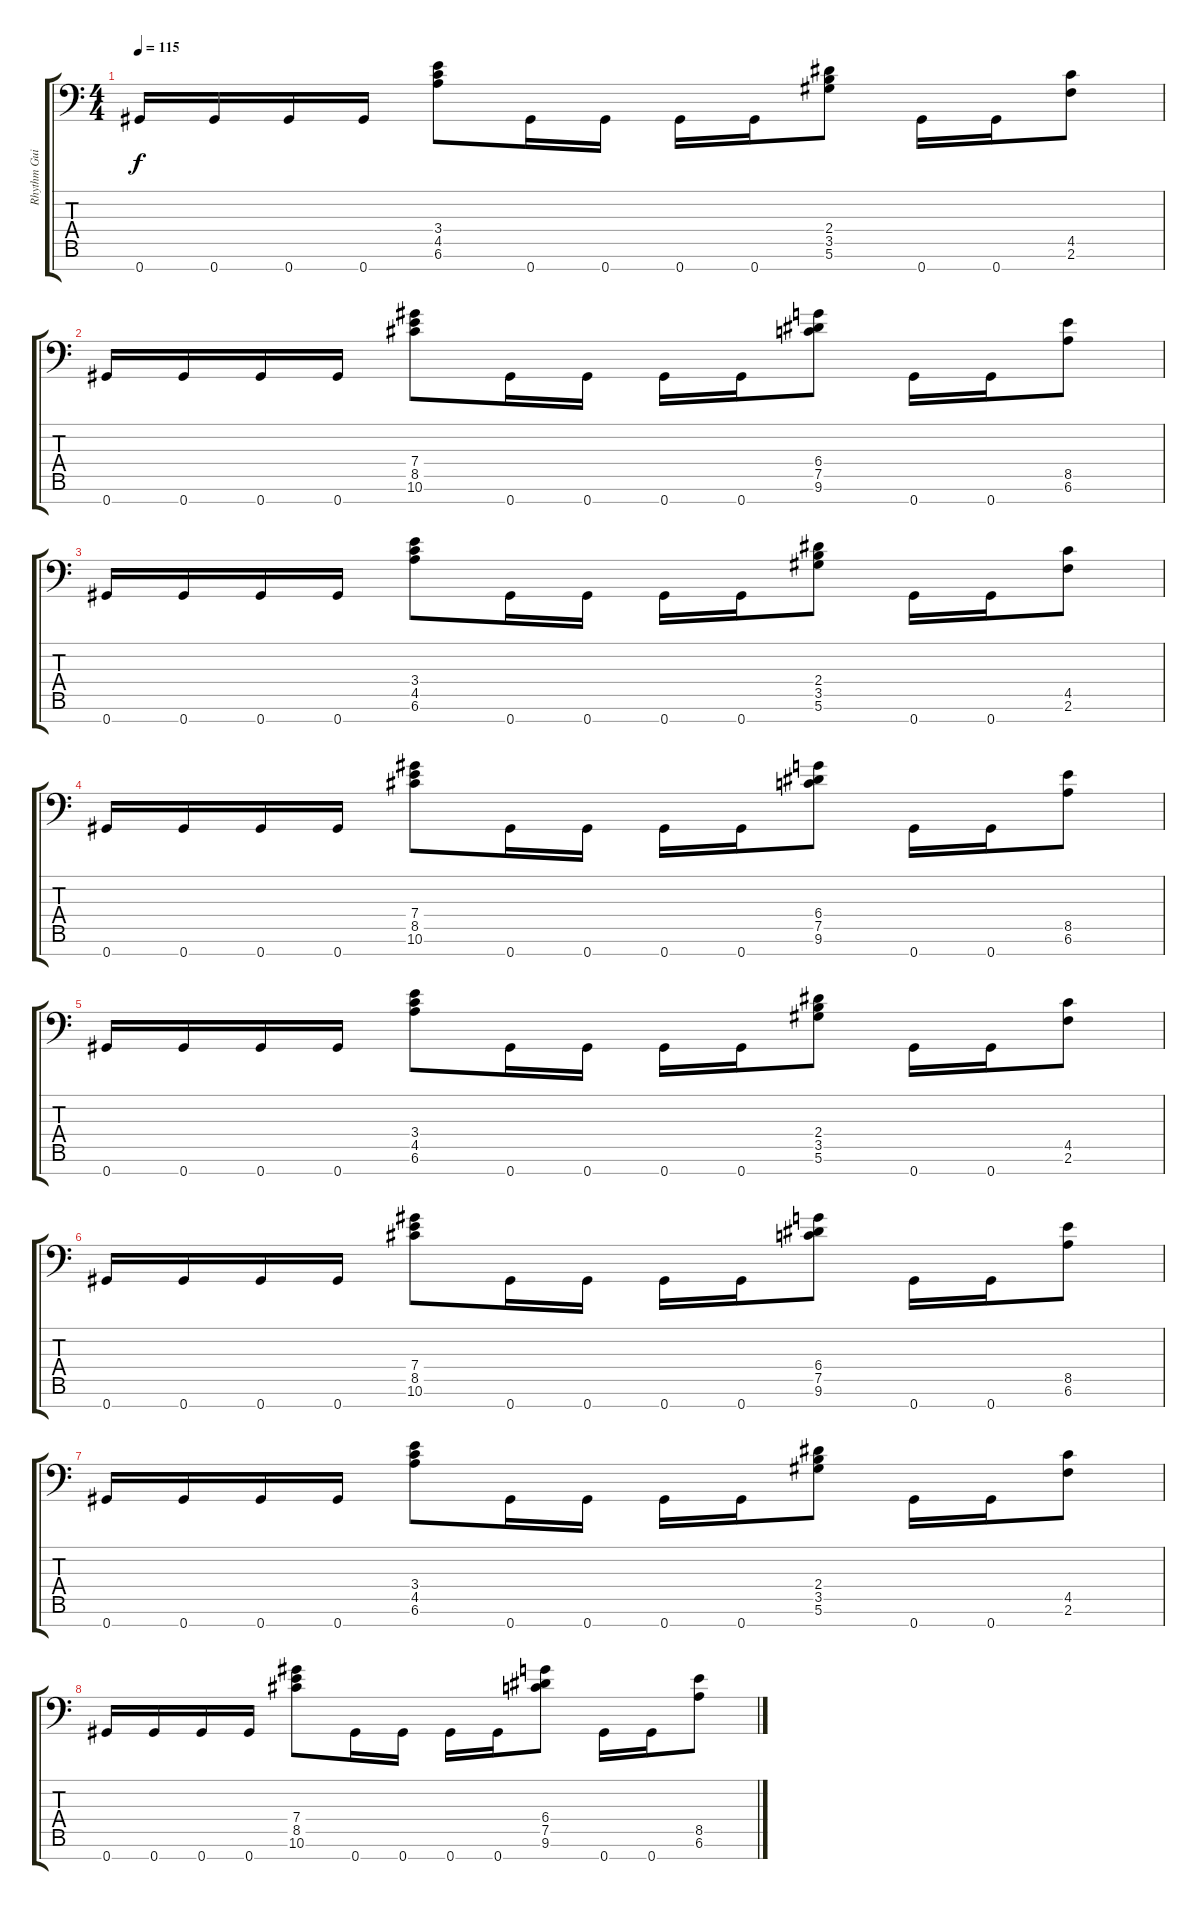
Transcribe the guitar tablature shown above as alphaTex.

\track ("Rhythm Guitar" "Rhythm Gui") {instrument distortionguitar}
\staff {score tabs}
\tuning (Eb4 Bb3 F3 Db3 Ab2 Eb2 Ab1) {hide}
\ts (4 4)
\tempo 115
\clef f4
\ks c
0.7.16{dy f} 0.7.16 0.7.16 0.7.16 (3.4 4.5 6.6).8 0.7.16 0.7.16 0.7.16 0.7.16 (2.4 3.5 5.6).8 0.7.16 0.7.16 (4.5 2.6).8 |
0.7.16 0.7.16 0.7.16 0.7.16 (7.4 8.5 10.6).8 0.7.16 0.7.16 0.7.16 0.7.16 (6.4 7.5 9.6).8 0.7.16 0.7.16 (8.5 6.6).8 |
0.7.16 0.7.16 0.7.16 0.7.16 (3.4 4.5 6.6).8 0.7.16 0.7.16 0.7.16 0.7.16 (2.4 3.5 5.6).8 0.7.16 0.7.16 (4.5 2.6).8 |
0.7.16 0.7.16 0.7.16 0.7.16 (7.4 8.5 10.6).8 0.7.16 0.7.16 0.7.16 0.7.16 (6.4 7.5 9.6).8 0.7.16 0.7.16 (8.5 6.6).8 |
0.7.16 0.7.16 0.7.16 0.7.16 (3.4 4.5 6.6).8 0.7.16 0.7.16 0.7.16 0.7.16 (2.4 3.5 5.6).8 0.7.16 0.7.16 (4.5 2.6).8 |
0.7.16 0.7.16 0.7.16 0.7.16 (7.4 8.5 10.6).8 0.7.16 0.7.16 0.7.16 0.7.16 (6.4 7.5 9.6).8 0.7.16 0.7.16 (8.5 6.6).8 |
0.7.16 0.7.16 0.7.16 0.7.16 (3.4 4.5 6.6).8 0.7.16 0.7.16 0.7.16 0.7.16 (2.4 3.5 5.6).8 0.7.16 0.7.16 (4.5 2.6).8 |
0.7.16 0.7.16 0.7.16 0.7.16 (7.4 8.5 10.6).8 0.7.16 0.7.16 0.7.16 0.7.16 (6.4 7.5 9.6).8 0.7.16 0.7.16 (8.5 6.6).8
